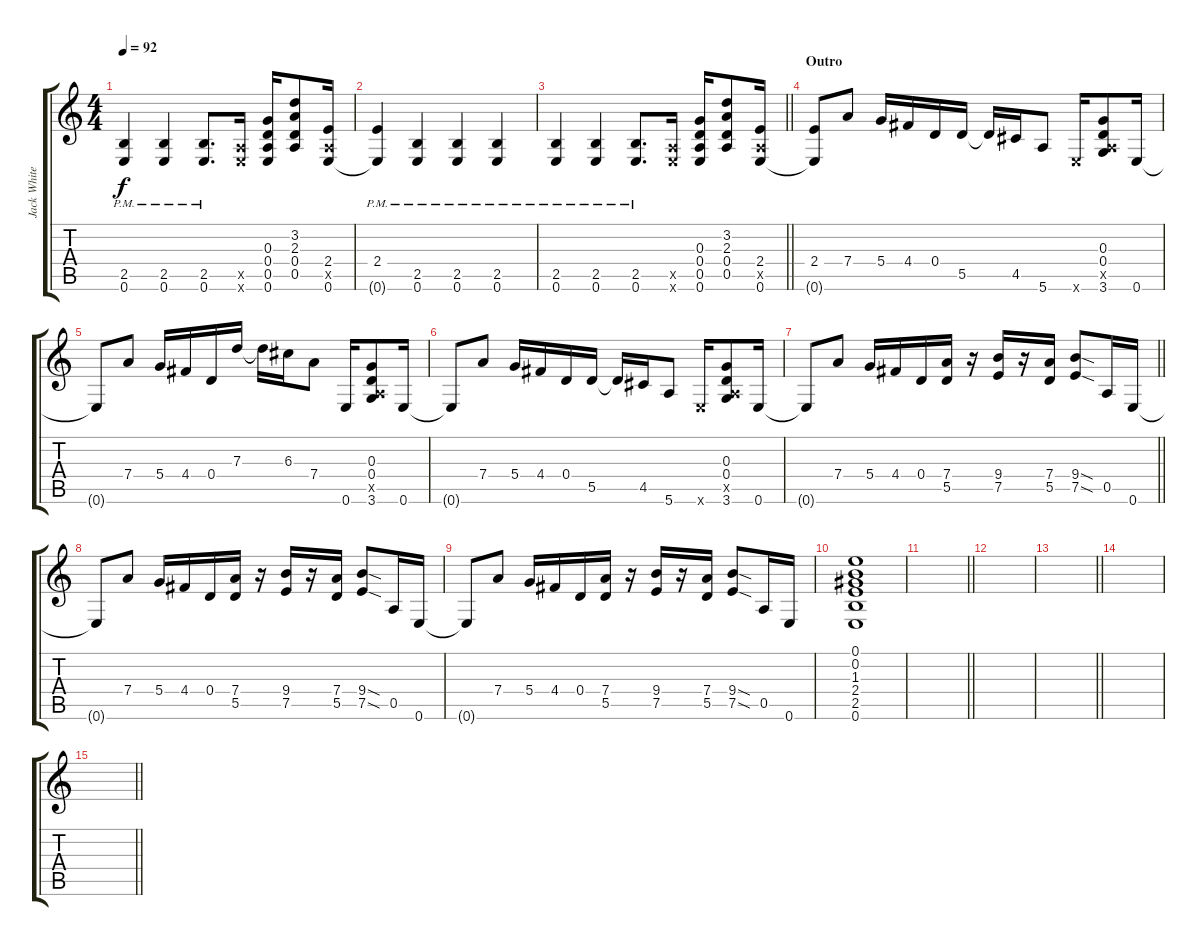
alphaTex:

\track ("Jack White" "Jack White") {instrument distortionguitar}
\staff {score tabs}
\tuning (E4 B3 G3 D3 A2 E2) {hide}
\ts (4 4)
\tempo 92
\clef g2
\ks c
(2.5{pm} 0.6{pm}).4{dy f} (2.5{pm} 0.6{pm}).4 (2.5{pm} 0.6{pm}).8{d} (0.5{x} 0.6{x}).16 (0.3 0.4 0.5 0.6).16 (3.2 2.3 0.4 0.5).8 (2.4 0.5{x} 0.6).16 |
(2.4{pm} 0.6{t}).4 (2.5{pm} 0.6{pm}).4 (2.5{pm} 0.6{pm}).4 (2.5{pm} 0.6{pm}).4 |
\barLineRight lightlight
(2.5{pm} 0.6{pm}).4 (2.5{pm} 0.6{pm}).4 (2.5{pm} 0.6{pm}).8{d} (0.5{x} 0.6{x}).16 (0.3 0.4 0.5 0.6).16 (3.2 2.3 0.4 0.5).8 (2.4 0.5{x} 0.6).16 |
\section ("" "Outro")
(2.4 0.6{t}).8 7.4.8 5.4.16 4.4.16 0.4.16 5.5.16 5.5{t}.16 4.5.16 5.6.8 0.6{x}.16 (0.3 0.4 0.5{x} 3.6).8 0.6.16 |
0.6{t}.8 7.4.8 5.4.16 4.4.16 0.4.16 7.3.16 7.3{t}.16 6.3.16 7.4.8 0.6.16 (0.3 0.4 0.5{x} 3.6).8 0.6.16 |
0.6{t}.8 7.4.8 5.4.16 4.4.16 0.4.16 5.5.16 5.5{t}.16 4.5.16 5.6.8 0.6{x}.16 (0.3 0.4 0.5{x} 3.6).8 0.6.16 |
\barLineRight lightlight
0.6{t}.8 7.4.8 5.4.16 4.4.16 0.4.16 (7.4 5.5).16 r.16 (9.4 7.5).16 r.16 (7.4 5.5).16 (9.4{sod} 7.5{sod}).8 0.5.16 0.6.16 |
0.6{t}.8 7.4.8 5.4.16 4.4.16 0.4.16 (7.4 5.5).16 r.16 (9.4 7.5).16 r.16 (7.4 5.5).16 (9.4{sod} 7.5{sod}).8 0.5.16 0.6.16 |
0.6{t}.8 7.4.8 5.4.16 4.4.16 0.4.16 (7.4 5.5).16 r.16 (9.4 7.5).16 r.16 (7.4 5.5).16 (9.4{sod} 7.5{sod}).8 0.5.16 0.6.16 |
(0.1 0.2 1.3 2.4 2.5 0.6).1 |
\barLineRight lightlight
|
|
\barLineRight lightlight
|
|
\barLineRight lightlight
